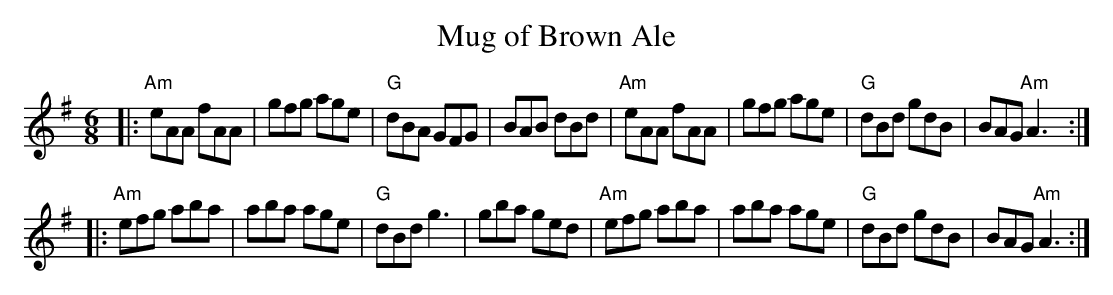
X:1
T:Mug of Brown Ale
M:6/8
L:1/8
K:Ador
|: "Am"eAA fAA | gfg age | "G"dBA GFG | BAB dBd | "Am"eAA fAA | gfg age | "G"dBd gdB | BAG "Am"A3 :|
|: "Am"efg aba | aba age | "G"dBd g3  | gba ged | "Am"efg aba | aba age | "G"dBd gdB | BAG "Am"A3 :|
